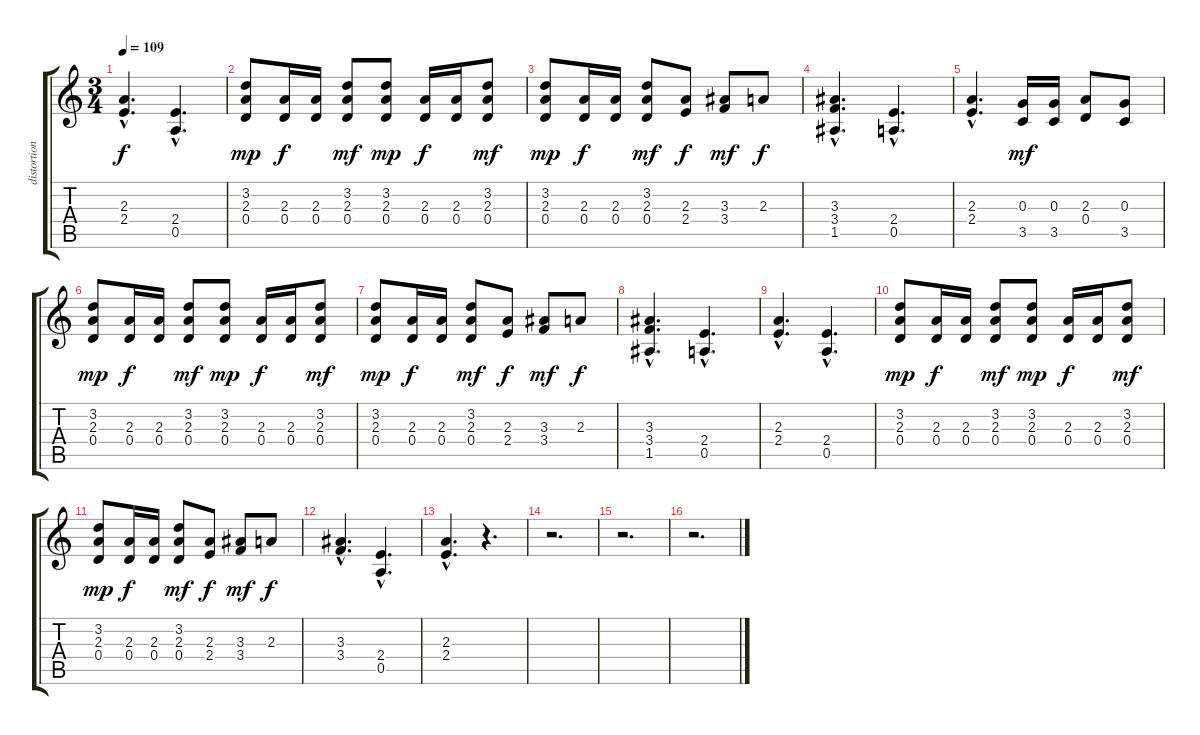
\track ("distortion" "distortion") {instrument overdrivenguitar}
\staff {score tabs}
\tuning (E4 B3 G3 D3 A2 E2) {hide}
\ts (3 4)
\tempo 109
\clef g2
\ks c
(2.3{hac} 2.4{hac}).4{d dy f} (2.4{hac} 0.5{hac}).4{d} |
(3.2 2.3 0.4).8{dy mp} (2.3 0.4).16{dy f} (2.3 0.4).16 (3.2 2.3 0.4).8{dy mf} (3.2 2.3 0.4).8{dy mp} (2.3 0.4).16{dy f} (2.3 0.4).16 (3.2 2.3 0.4).8{dy mf} |
(3.2 2.3 0.4).8{dy mp} (2.3 0.4).16{dy f} (2.3 0.4).16 (3.2 2.3 0.4).8{dy mf} (2.3 2.4).8{dy f} (3.3 3.4).8{dy mf} 2.3.8{dy f} |
(3.3{hac} 3.4{hac} 1.5{hac}).4{d} (2.4{hac} 0.5{hac}).4{d} |
(2.3{hac} 2.4{hac}).4{d} (0.3 3.5).16{dy mf} (0.3 3.5).16 (2.3 0.4).8 (0.3 3.5).8 |
(3.2 2.3 0.4).8{dy mp} (2.3 0.4).16{dy f} (2.3 0.4).16 (3.2 2.3 0.4).8{dy mf} (3.2 2.3 0.4).8{dy mp} (2.3 0.4).16{dy f} (2.3 0.4).16 (3.2 2.3 0.4).8{dy mf} |
(3.2 2.3 0.4).8{dy mp} (2.3 0.4).16{dy f} (2.3 0.4).16 (3.2 2.3 0.4).8{dy mf} (2.3 2.4).8{dy f} (3.3 3.4).8{dy mf} 2.3.8{dy f} |
(3.3{hac} 3.4{hac} 1.5{hac}).4{d} (2.4{hac} 0.5{hac}).4{d} |
(2.3{hac} 2.4{hac}).4{d} (2.4{hac} 0.5{hac}).4{d} |
(3.2 2.3 0.4).8{dy mp} (2.3 0.4).16{dy f} (2.3 0.4).16 (3.2 2.3 0.4).8{dy mf} (3.2 2.3 0.4).8{dy mp} (2.3 0.4).16{dy f} (2.3 0.4).16 (3.2 2.3 0.4).8{dy mf} |
(3.2 2.3 0.4).8{dy mp} (2.3 0.4).16{dy f} (2.3 0.4).16 (3.2 2.3 0.4).8{dy mf} (2.3 2.4).8{dy f} (3.3 3.4).8{dy mf} 2.3.8{dy f} |
(3.3{hac} 3.4{hac}).4{d} (2.4{hac} 0.5{hac}).4{d} |
(2.3{hac} 2.4{hac}).4{d} r.4{d} |
r.2{d} |
r.2{d} |
r.2{d}
